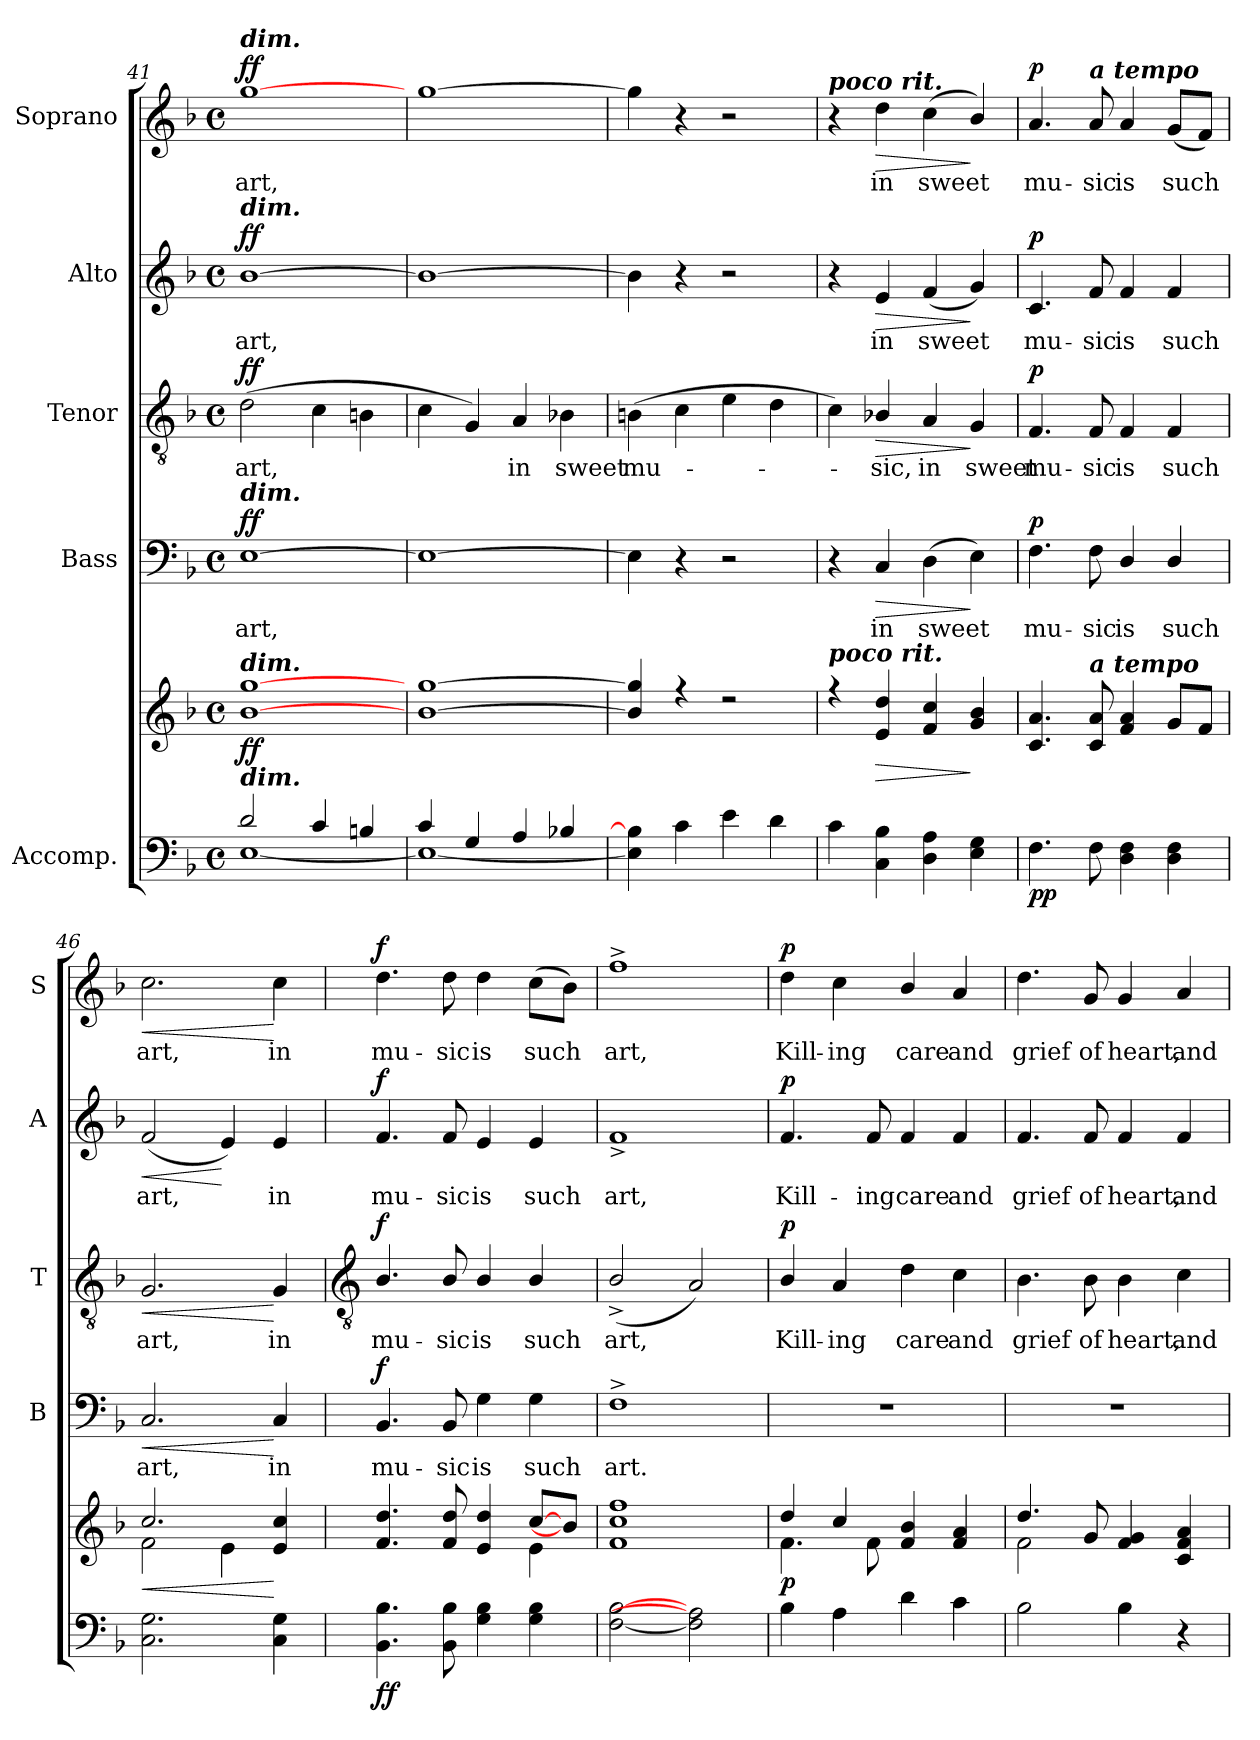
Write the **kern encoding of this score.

**kern	**kern	**dynam	**kern	**text	**dynam	**kern	**text	**dynam	**kern	**text	**dynam	**kern	**text	**dynam
*part5	*part5	*part5	*part4	*part4	*part4	*part3	*part3	*part3	*part2	*part2	*part2	*part1	*part1	*part1
*staff6	*staff5	*staff5/6	*staff4	*staff4	*staff4	*staff3	*staff3	*staff3	*staff2	*staff2	*staff2	*staff1	*staff1	*staff1
*I"Accomp.	*	*	*I"Bass	*	*	*I"Tenor	*	*	*I"Alto	*	*	*I"Soprano	*	*
*	*	*	*I'B	*	*	*I'T	*	*	*I'A	*	*	*I'S	*	*
!!LO:LB:g=z
*clefF4	*clefG2	*	*clefF4	*	*	*clefGv2	*	*	*clefG2	*	*	*clefG2	*	*
*k[b-]	*k[b-]	*	*k[b-]	*	*	*k[b-]	*	*	*k[b-]	*	*	*k[b-]	*	*
*F:	*F:	*	*F:	*	*	*F:	*	*	*F:	*	*	*F:	*	*
*M4/4	*M4/4	*	*M4/4	*	*	*M4/4	*	*	*M4/4	*	*	*M4/4	*	*
*met(c)	*met(c)	*	*met(c)	*	*	*met(c)	*	*	*met(c)	*	*	*met(c)	*	*
=41	=41	=41	=41	=41	=41	=41	=41	=41	=41	=41	=41	=41	=41	=41
*^	*^	*	*	*	*	*	*	*	*	*	*	*	*	*
!	!	!	!	!	!	!	!	!	!	!	!	!	!	!LO:TX:a:Bi:t=dim.	!	!
!	!	!	!	!	!	!	!	!	!	!	!LO:TX:a:Bi:t=dim.	!	!	!	!	!
!	!	!	!	!	!LO:TX:a:Bi:t=dim.	!	!	!	!	!	!	!	!	!	!	!
!	!	!LO:TX:a:Bi:t=dim.	!	!	!	!	!	!	!	!	!	!	!	!	!	!
!LO:TX:a:Bi:t=dim.	!	!	!	!	!	!	!	!	!	!	!	!	!	!	!	!
!	!	!	!	!LO:DY:b	!	!LO:LY:b	!LO:DY:b	!	!LO:LY:b	!LO:DY:b	!	!LO:LY:b	!LO:DY:b	!	!LO:LY:b	!LO:DY:b
2d/	[1E\	[1b- [1gg	1ryy	ff	[1E	art,	ff	(>2d	art,	ff	[1b-	art,	ff	[1gg	art,	ff
4c/	.	.	.	.	.	.	.	4c	.	.	.	.	.	.	.	.
4Bn/	.	.	.	.	.	.	.	4Bn	.	.	.	.	.	.	.	.
=42	=42	=42	=42	=42	=42	=42	=42	=42	=42	=42	=42	=42	=42	=42	=42	=42
4c/	1E\_	[1b- [1gg	1ryy	.	1E_	.	.	4c	.	.	1b-_	.	.	[1gg	.	.
4G/	.	.	.	.	.	.	.	4G)	.	.	.	.	.	.	.	.
!	!	!	!	!	!	!	!	!	!LO:LY:b	!	!	!	!	!	!	!
4A/	.	.	.	.	.	.	.	4A	in	.	.	.	.	.	.	.
!	!	!	!	!	!	!	!	!	!LO:LY:b	!	!	!	!	!	!	!
4B-X/	.	.	.	.	.	.	.	4B-X	sweet	.	.	.	.	.	.	.
=43	=43	=43	=43	=43	=43	=43	=43	=43	=43	=43	=43	=43	=43	=43	=43	=43
!	!	!	!	!	!	!	!	!	!LO:LY:b	!	!	!	!	!	!	!
2.ryy	4E\] 4B\]	4b-] 4gg]	1ryy	.	4E]	.	.	(>4Bn	mu-	.	4b-]	.	.	4gg]	.	.
.	4c\	4r	.	.	4r	.	.	4c	.	.	4r	.	.	4r	.	.
.	4e\	2r	.	.	2r	.	.	4e	.	.	2r	.	.	2r	.	.
4ryy	4d\	.	.	.	.	.	.	4d	.	.	.	.	.	.	.	.
=44	=44	=44	=44	=44	=44	=44	=44	=44	=44	=44	=44	=44	=44	=44	=44	=44
!	!	!	!	!	!	!	!	!	!	!	!	!	!	!LO:TX:a:Bi:t=poco rit.	!	!
!	!	!LO:TX:a:Bi:t=poco rit.	!	!	!	!	!	!	!	!	!	!	!	!	!	!
2.ryy	4c\	4r	1ryy	.	4r	.	.	4c)	.	.	4r	.	.	4r	.	.
!	!	!	!	!LO:HP:b	!	!LO:LY:b	!LO:HP:b	!	!LO:LY:b	!LO:HP:b	!	!LO:LY:b	!LO:HP:b	!	!LO:LY:b	!LO:HP:b
.	4C\ 4B-\	4e 4dd	.	>	4C	in	>	4B-X/	sic,	>	4e	in	>	4dd	in	>
!	!	!	!	!	!	!LO:LY:b	!	!	!LO:LY:b	!	!	!LO:LY:b	!	!	!LO:LY:b	!
.	4D\ 4A\	4f 4cc	.	.	(>4D	sweet	.	4A	in	.	(<4f	sweet	.	(<4cc	sweet	.
!	!	!	!	!	!	!	!	!	!LO:LY:b	!	!	!	!	!	!	!
4ryy	4E\ 4G\	4g/ 4b-/	.	]	4E)	.	]	4G	sweet	]	4g)	.	]	4b-/)	.	]
=45	=45	=45	=45	=45	=45	=45	=45	=45	=45	=45	=45	=45	=45	=45	=45	=45
!	!	!	!	!LO:DY:b=2	!	!LO:LY:b	!	!	!LO:LY:b	!	!	!LO:LY:b	!	!	!LO:LY:b	!
!	!	!	!	!LO:DY:n=1:b	!	!	!LO:DY:b	!	!	!LO:DY:b	!	!	!LO:DY:b	!	!	!LO:DY:b
2.ryy	4.F\	4.c 4.a	1ryy	p p	4.F	mu-	p	4.F	mu-	p	4.c	mu-	p	4.a	mu-	p
!	!	!	!	!	!	!	!	!	!	!	!	!	!	!LO:TX:a:Bi:t=a tempo	!	!
!	!	!LO:TX:a:Bi:t=a tempo	!	!	!	!	!	!	!	!	!	!	!	!	!	!
!	!	!	!	!	!	!LO:LY:b	!	!	!LO:LY:b	!	!	!LO:LY:b	!	!	!LO:LY:b	!
.	8F\	8c 8a	.	.	8F	-sic	.	8F	-sic	.	8f	-sic	.	8a	-sic	.
!	!	!	!	!	!	!LO:LY:b	!	!	!LO:LY:b	!	!	!LO:LY:b	!	!	!LO:LY:b	!
.	4D\ 4F\	4f 4a	.	.	4D/	is	.	4F	is	.	4f	is	.	4a	is	.
!	!	!	!	!	!	!LO:LY:b	!	!	!LO:LY:b	!	!	!LO:LY:b	!	!	!LO:LY:b	!
4ryy	4D\ 4F\	8gL	.	.	4D/	such	.	4F	such	.	4f	such	.	(<8gL	such	.
.	.	8fJ	.	.	.	.	.	.	.	.	.	.	.	8fJ)	.	.
=46	=46	=46	=46	=46	=46	=46	=46	=46	=46	=46	=46	=46	=46	=46	=46	=46
!	!	!	!	!LO:HP:b	!	!LO:LY:b	!LO:HP:b	!	!LO:LY:b	!LO:HP:b	!	!LO:LY:b	!LO:HP:b	!	!LO:LY:b	!LO:HP:b
2.ryy	2.C\ 2.G\	2.cc/	2f\	<	2.C	art,	<	2.G	art,	<	(<2f	art,	<	2.cc	art,	<
.	.	.	4e\	.	.	.	.	.	.	.	4e)	.	[	.	.	.
!	!	!	!	!	!	!LO:LY:b	!	!	!LO:LY:b	!	!	!LO:LY:b	!	!	!LO:LY:b	!
4ryy	4C\ 4G\	4e 4cc	4ryy	[	4C	in	[	4G	in	[	4e	in	.	4cc	in	[
*v	*v	*	*	*	*	*	*	*	*	*	*	*	*	*	*	*
!!LO:LB:g=z
=47	=47	=47	=47	=47	=47	=47	=47	=47	=47	=47	=47	=47	=47	=47	=47
*	*	*	*	*	*	*	*clefGv2	*	*	*	*	*	*	*	*
*^	*	*	*	*	*	*	*	*	*	*	*	*	*	*	*
!	!	!	!	!LO:DY:b=2	!	!LO:LY:b	!	!	!LO:LY:b	!	!	!LO:LY:b	!	!	!LO:LY:b	!
!	!	!	!	!LO:DY:n=1:b	!	!	!LO:DY:b	!	!	!LO:DY:b	!	!	!LO:DY:b	!	!	!LO:DY:b
*v	*v	*	*	*	*	*	*	*	*	*	*	*	*	*	*	*
4.BB- 4.B-	4.f 4.dd	2.ryy	f f	4.BB-	mu-	f	4.B-/	mu-	f	4.f	mu-	f	4.dd	mu-	f
!	!	!	!	!	!LO:LY:b	!	!	!LO:LY:b	!	!	!LO:LY:b	!	!	!LO:LY:b	!
8BB- 8B-	8f 8dd	.	.	8BB-	-sic	.	8B-/	-sic	.	8f	-sic	.	8dd	-sic	.
!	!	!	!	!	!LO:LY:b	!	!	!LO:LY:b	!	!	!LO:LY:b	!	!	!LO:LY:b	!
4G 4B-	4e 4dd	.	.	4G	is	.	4B-/	is	.	4e	is	.	4dd	is	.
!	!	!	!	!	!LO:LY:b	!	!	!LO:LY:b	!	!	!LO:LY:b	!	!	!LO:LY:b	!
4G 4B-	[8cc/L	4e\	.	4G	such	.	4B-/	such	.	4e	such	.	(>8ccL	such	.
.	8b-/J]	.	.	.	.	.	.	.	.	.	.	.	8b-J)	.	.
=48	=48	=48	=48	=48	=48	=48	=48	=48	=48	=48	=48	=48	=48	=48	=48
!	!	!	!LO:HP:b	!	!LO:LY:b	!	!	!LO:LY:b	!	!	!LO:LY:b	!	!	!LO:LY:b	!
[2F [2B-	1f 1cc 1ff	1ryy	>	1F^	art.	.	(<2B-^/	art,	.	1f^	art,	.	1ff^	art,	.
2F] 2A]	.	.	.	.	.	.	2A/)	.	.	.	.	.	.	.	.
*	*v	*v	*	*	*	*	*	*	*	*	*	*	*	*	*
.	.	]	.	.	.	.	.	.	.	.	.	.	.	.
=49	=49	=49	=49	=49	=49	=49	=49	=49	=49	=49	=49	=49	=49	=49
*	*^	*	*	*	*	*	*	*	*	*	*	*	*	*
!	!	!	!LO:DY:b	!	!	!	!	!LO:LY:b	!LO:DY:b	!	!LO:LY:b	!LO:DY:b	!	!LO:LY:b	!LO:DY:b
4B-	4dd/	4.f\	p	1r	.	.	4B-/	Kill-	p	4.f	Kill-	p	4dd	Kill-	p
!	!	!	!	!	!	!	!	!LO:LY:b	!	!	!	!	!	!LO:LY:b	!
4A	4cc/	.	.	.	.	.	4A/	-ing	.	.	.	.	4cc	-ing	.
!	!	!	!	!	!	!	!	!	!	!	!LO:LY:b	!	!	!	!
.	.	8f\	.	.	.	.	.	.	.	8f	-ing	.	.	.	.
!	!	!	!	!	!	!	!	!LO:LY:b	!	!	!LO:LY:b	!	!	!LO:LY:b	!
4d	4f/ 4b-/	2ryy	.	.	.	.	4d	care	.	4f	care	.	4b-/	care	.
!	!	!	!	!	!	!	!	!LO:LY:b	!	!	!LO:LY:b	!	!	!LO:LY:b	!
4c	4f 4a	.	.	.	.	.	4c	and	.	4f	and	.	4a	and	.
=50	=50	=50	=50	=50	=50	=50	=50	=50	=50	=50	=50	=50	=50	=50	=50
!	!	!	!	!	!	!	!	!LO:LY:b	!	!	!LO:LY:b	!	!	!LO:LY:b	!
2B-	4.dd/	2f\	.	1r	.	.	4.B-	grief	.	4.f	grief	.	4.dd	grief	.
!	!	!	!	!	!	!	!	!LO:LY:b	!	!	!LO:LY:b	!	!	!LO:LY:b	!
.	8g	.	.	.	.	.	8B-	of	.	8f	of	.	8g	of	.
!	!	!	!	!	!	!	!	!LO:LY:b	!	!	!LO:LY:b	!	!	!LO:LY:b	!
4B-	4f 4g	2ryy	.	.	.	.	4B-	heart,	.	4f	heart,	.	4g	heart,	.
!	!	!	!	!	!	!	!	!LO:LY:b	!	!	!LO:LY:b	!	!	!LO:LY:b	!
4r	4c 4f 4a	.	.	.	.	.	4c	and	.	4f	and	.	4a	and	.
*	*v	*v	*	*	*	*	*	*	*	*	*	*	*	*	*
=	=	=	=	=	=	=	=	=	=	=	=	=	=	=
*-	*-	*-	*-	*-	*-	*-	*-	*-	*-	*-	*-	*-	*-	*-
